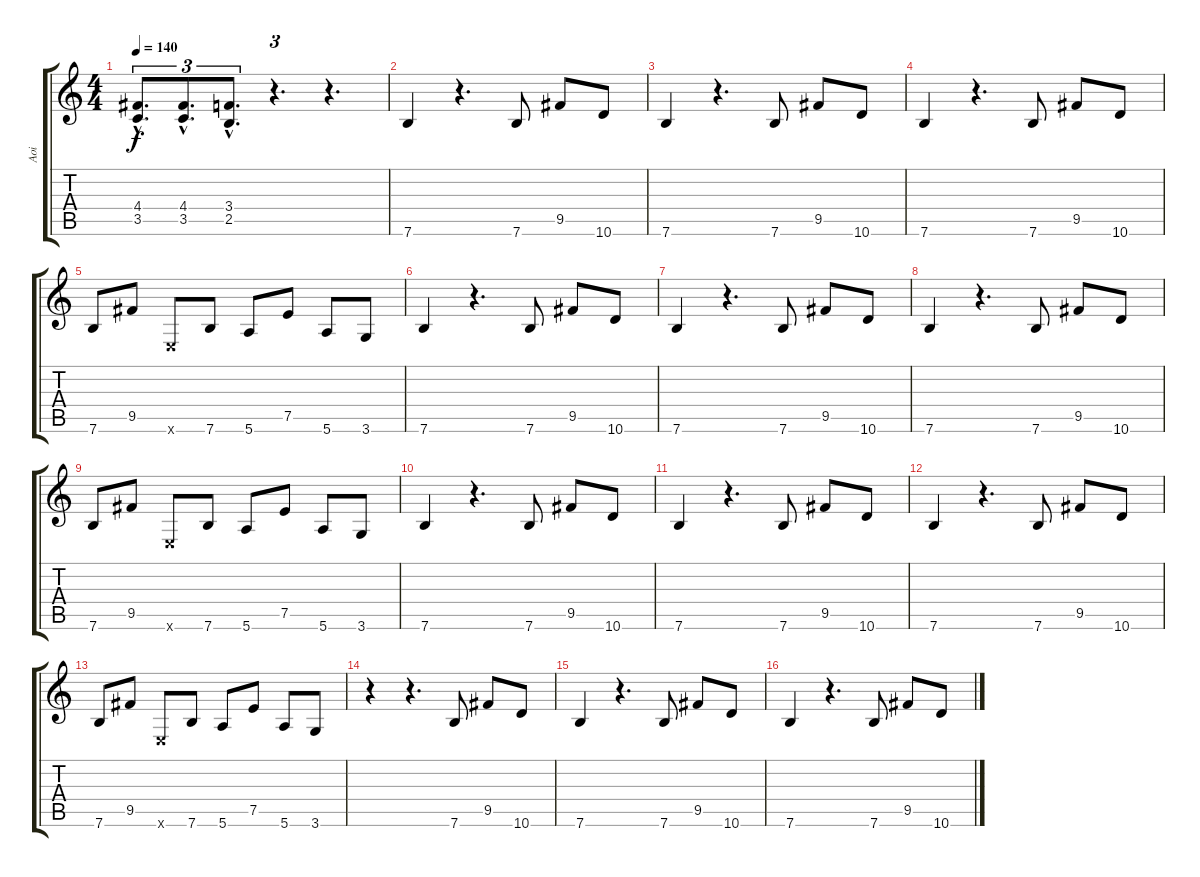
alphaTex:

\track ("Aoi" "Aoi") {instrument overdrivenguitar}
\staff {score tabs}
\tuning (E4 B3 G3 D3 A2 E2) {hide}
\ts (4 4)
\tempo 140
\clef g2
\ks c
(4.4{hac} 3.5{hac}).8{d tu (3 2) dy f} (4.4{hac} 3.5{hac}).8{d tu (3 2)} (3.4{hac} 2.5{hac}).8{d tu (3 2)} r.4{d tu (3 2)} r.4{d} |
7.6.4 r.4{d} 7.6.8 9.5.8 10.6.8 |
7.6.4 r.4{d} 7.6.8 9.5.8 10.6.8 |
7.6.4 r.4{d} 7.6.8 9.5.8 10.6.8 |
7.6.8 9.5.8 0.6{x}.8 7.6.8 5.6.8 7.5.8 5.6.8 3.6.8 |
7.6.4 r.4{d} 7.6.8 9.5.8 10.6.8 |
7.6.4 r.4{d} 7.6.8 9.5.8 10.6.8 |
7.6.4 r.4{d} 7.6.8 9.5.8 10.6.8 |
7.6.8 9.5.8 0.6{x}.8 7.6.8 5.6.8 7.5.8 5.6.8 3.6.8 |
7.6.4 r.4{d} 7.6.8 9.5.8 10.6.8 |
7.6.4 r.4{d} 7.6.8 9.5.8 10.6.8 |
7.6.4 r.4{d} 7.6.8 9.5.8 10.6.8 |
7.6.8 9.5.8 0.6{x}.8 7.6.8 5.6.8 7.5.8 5.6.8 3.6.8 |
r.4 r.4{d} 7.6.8 9.5.8 10.6.8 |
7.6.4 r.4{d} 7.6.8 9.5.8 10.6.8 |
7.6.4 r.4{d} 7.6.8 9.5.8 10.6.8
